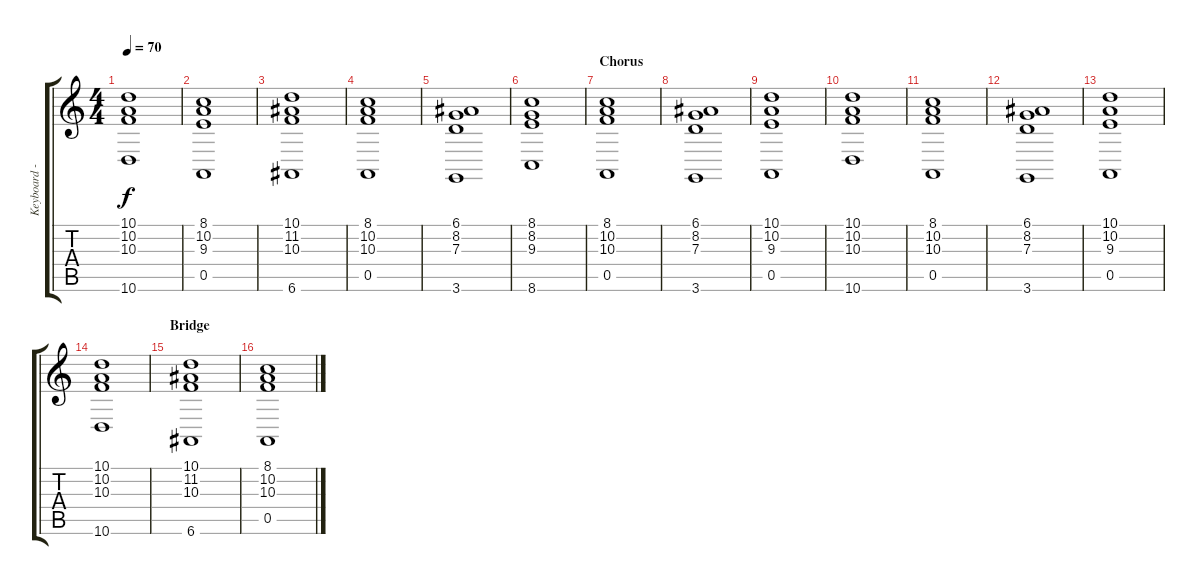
\track ("Keyboard - Back" "Keyboard -") {instrument pad2warm}
\staff {score tabs}
\tuning (E4 B3 G3 D3 A2 E2) {hide}
\ts (4 4)
\tempo 70
\clef g2
\ks c
(10.1 10.2 10.3 10.6).1{dy f} |
(8.1 10.2 9.3 0.5).1 |
(10.1 11.2 10.3 6.6).1 |
(8.1 10.2 10.3 0.5).1 |
(6.1 8.2 7.3 3.6).1 |
(8.1 8.2 9.3 8.6).1 |
\section ("" "Chorus")
(8.1 10.2 10.3 0.5).1 |
(6.1 8.2 7.3 3.6).1 |
(10.1 10.2 9.3 0.5).1 |
(10.1 10.2 10.3 10.6).1 |
(8.1 10.2 10.3 0.5).1 |
(6.1 8.2 7.3 3.6).1 |
(10.1 10.2 9.3 0.5).1 |
(10.1 10.2 10.3 10.6).1 |
\section ("" "Bridge")
(10.1 11.2 10.3 6.6).1 |
(8.1 10.2 10.3 0.5).1
